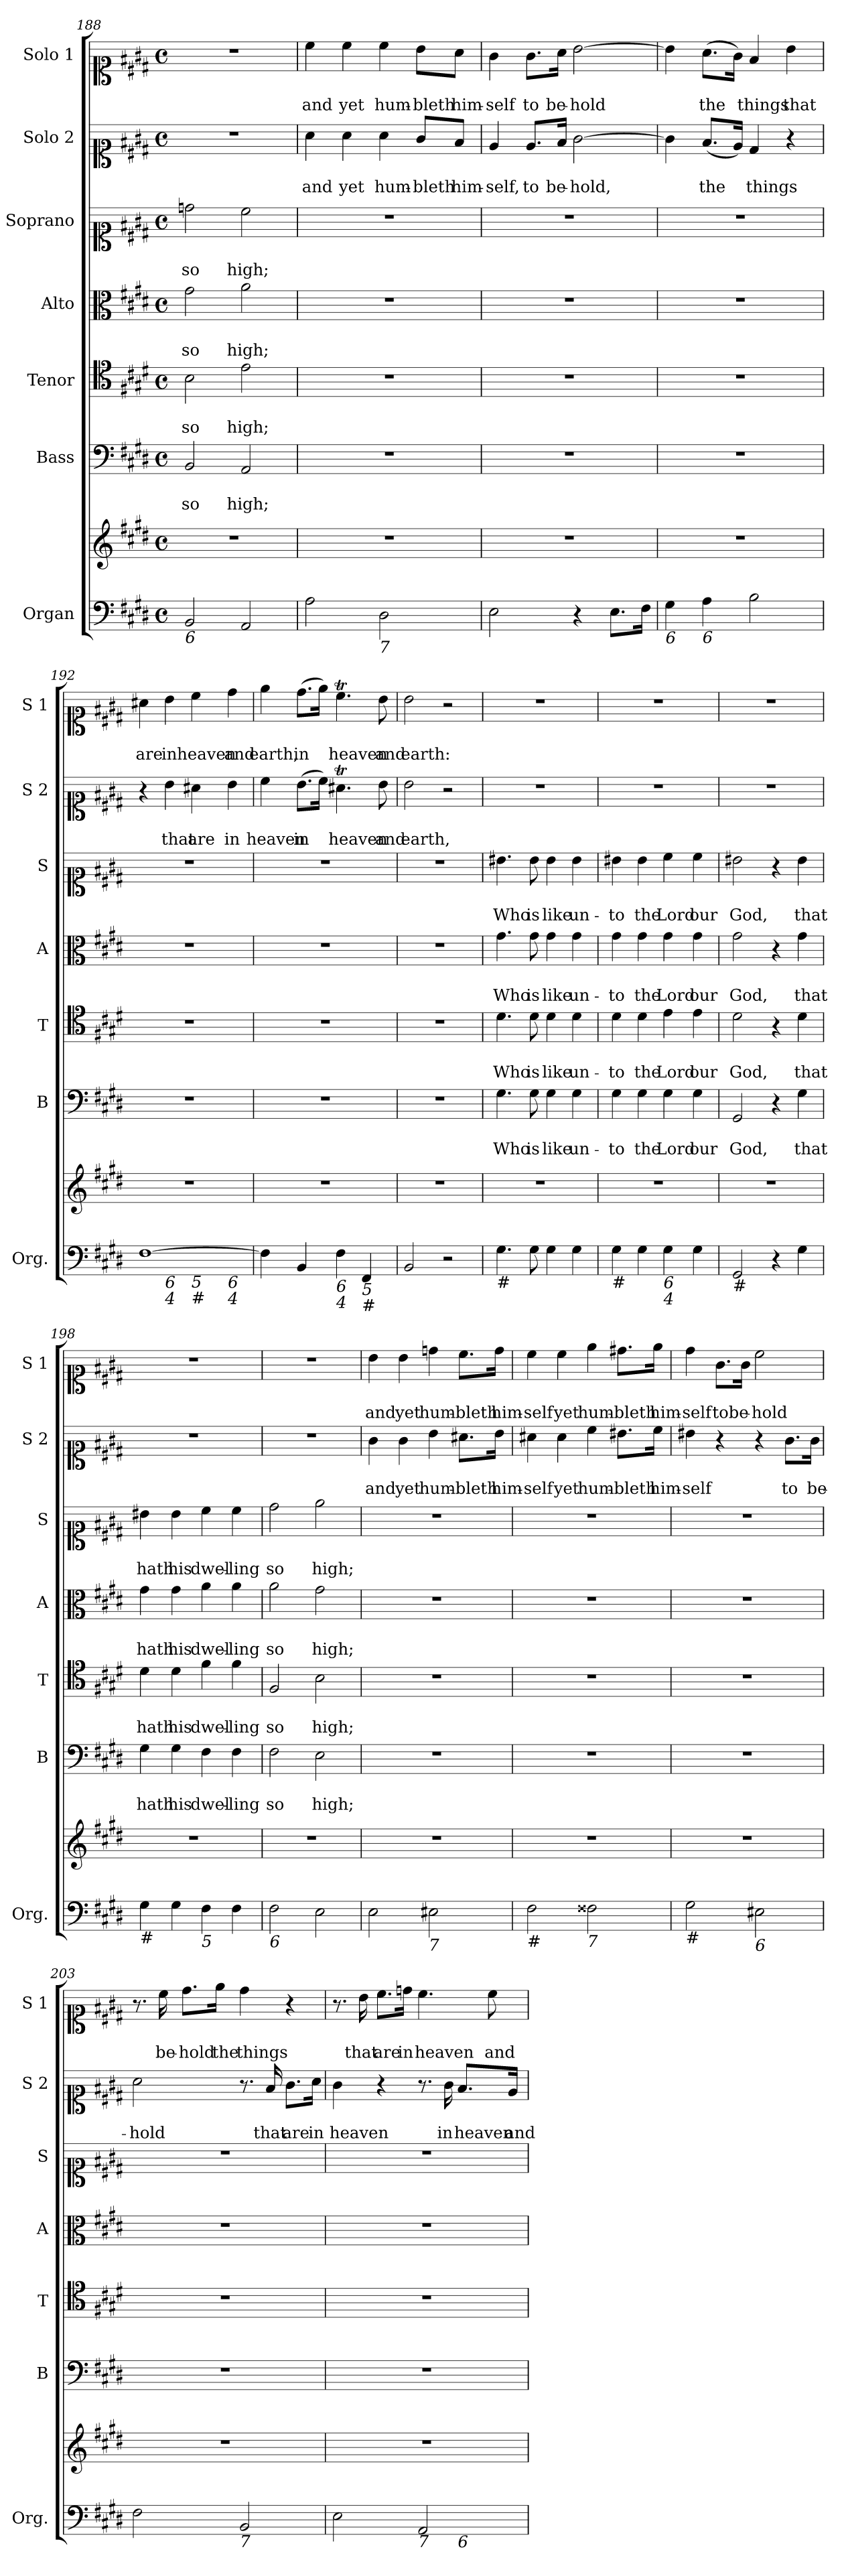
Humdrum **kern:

**kern	**kern	**kern	**text	**text	**kern	**text	**text	**kern	**text	**text	**kern	**text	**text	**kern	**text	**text	**kern	**text	**text
*part7	*part7	*part6	*part6	*part6	*part5	*part5	*part5	*part4	*part4	*part4	*part3	*part3	*part3	*part2	*part2	*part2	*part1	*part1	*part1
*staff8	*staff7	*staff6	*staff6	*staff6	*staff5	*staff5	*staff5	*staff4	*staff4	*staff4	*staff3	*staff3	*staff3	*staff2	*staff2	*staff2	*staff1	*staff1	*staff1
*I"Organ	*	*I"Bass	*	*	*I"Tenor	*	*	*I"Alto	*	*	*I"Soprano	*	*	*I"Solo 2	*	*	*I"Solo 1	*	*
*I'Org.	*	*I'B	*	*	*I'T	*	*	*I'A	*	*	*I'S	*	*	*I'S 2	*	*	*I'S 1	*	*
*clefF4	*clefG2	*clefF4	*	*	*clefC4	*	*	*clefC3	*	*	*clefC1	*	*	*clefC1	*	*	*clefC1	*	*
*k[f#c#g#d#]	*k[f#c#g#d#]	*k[f#c#g#d#]	*	*	*k[f#c#g#d#]	*	*	*k[f#c#g#d#]	*	*	*k[f#c#g#d#]	*	*	*k[f#c#g#d#]	*	*	*k[f#c#g#d#]	*	*
*E:	*E:	*E:	*	*	*E:	*	*	*E:	*	*	*E:	*	*	*E:	*	*	*E:	*	*
*M4/4	*M4/4	*M4/4	*	*	*M4/4	*	*	*M4/4	*	*	*M4/4	*	*	*M4/4	*	*	*M4/4	*	*
*met(c)	*met(c)	*met(c)	*	*	*met(c)	*	*	*met(c)	*	*	*met(c)	*	*	*met(c)	*	*	*met(c)	*	*
=188	=188	=188	=188	=188	=188	=188	=188	=188	=188	=188	=188	=188	=188	=188	=188	=188	=188	=188	=188
!LO:TX:b:i:t=6	!	!	!	!	!	!	!	!	!	!	!	!	!	!	!	!	!	!	!
!	!	!	!	!LO:LY:b	!	!	!LO:LY:b	!	!	!LO:LY:b	!	!	!LO:LY:b	!	!	!	!	!	!
2BB/	1r	2BB/	.	so	2B\	.	so	2g#\	.	so	2ddn\	.	so	1r	.	.	1r	.	.
!	!	!	!	!LO:LY:b	!	!	!LO:LY:b	!	!	!LO:LY:b	!	!	!LO:LY:b	!	!	!	!	!	!
2AA/	.	2AA/	.	high;	2e\	.	high;	2a\	.	high;	2cc#\	.	high;	.	.	.	.	.	.
=189	=189	=189	=189	=189	=189	=189	=189	=189	=189	=189	=189	=189	=189	=189	=189	=189	=189	=189	=189
!	!	!	!	!	!	!	!	!	!	!	!	!	!	!	!	!LO:LY:b	!	!	!LO:LY:b
2A\	1r	1r	.	.	1r	.	.	1r	.	.	1r	.	.	4a\	.	and	4cc#\	.	and
!	!	!	!	!	!	!	!	!	!	!	!	!	!	!	!	!LO:LY:b	!	!	!LO:LY:b
.	.	.	.	.	.	.	.	.	.	.	.	.	.	4a\	.	yet	4cc#\	.	yet
!LO:TX:b:i:t=7	!	!	!	!	!	!	!	!	!	!	!	!	!	!	!	!	!	!	!
!	!	!	!	!	!	!	!	!	!	!	!	!	!	!	!	!LO:LY:b	!	!	!LO:LY:b
2D#\	.	.	.	.	.	.	.	.	.	.	.	.	.	4a\	.	hum-	4cc#\	.	hum-
!	!	!	!	!	!	!	!	!	!	!	!	!	!	!	!	!LO:LY:b	!	!	!LO:LY:b
.	.	.	.	.	.	.	.	.	.	.	.	.	.	8g#/L	.	-bleth	8b\L	.	-bleth
!	!	!	!	!	!	!	!	!	!	!	!	!	!	!	!	!LO:LY:b	!	!	!LO:LY:b
.	.	.	.	.	.	.	.	.	.	.	.	.	.	8f#/J	.	him-	8a\J	.	him-
=190	=190	=190	=190	=190	=190	=190	=190	=190	=190	=190	=190	=190	=190	=190	=190	=190	=190	=190	=190
!	!	!	!	!	!	!	!	!	!	!	!	!	!	!	!	!LO:LY:b	!	!	!LO:LY:b
2E\	1r	1r	.	.	1r	.	.	1r	.	.	1r	.	.	4e/	.	-self,	4g#\	.	-self
!	!	!	!	!	!	!	!	!	!	!	!	!	!	!	!	!LO:LY:b	!	!	!LO:LY:b
.	.	.	.	.	.	.	.	.	.	.	.	.	.	8.e/L	.	to	8.g#\L	.	to
!	!	!	!	!	!	!	!	!	!	!	!	!	!	!	!	!LO:LY:b	!	!	!LO:LY:b
.	.	.	.	.	.	.	.	.	.	.	.	.	.	16f#/Jk	.	be-	16a\Jk	.	be-
!	!	!	!	!	!	!	!	!	!	!	!	!	!	!	!	!LO:LY:b	!	!	!LO:LY:b
4r	.	.	.	.	.	.	.	.	.	.	.	.	.	[2g#\	.	-hold,	[2b\	.	-hold
8.E\L	.	.	.	.	.	.	.	.	.	.	.	.	.	.	.	.	.	.	.
16F#\Jk	.	.	.	.	.	.	.	.	.	.	.	.	.	.	.	.	.	.	.
=191	=191	=191	=191	=191	=191	=191	=191	=191	=191	=191	=191	=191	=191	=191	=191	=191	=191	=191	=191
!LO:TX:b:i:t=6	!	!	!	!	!	!	!	!	!	!	!	!	!	!	!	!	!	!	!
4G#\	1r	1r	.	.	1r	.	.	1r	.	.	1r	.	.	4g#\]	.	.	4b\]	.	.
!LO:TX:b:i:t=6	!	!	!	!	!	!	!	!	!	!	!	!	!	!	!	!	!	!	!
!	!	!	!	!	!	!	!	!	!	!	!	!	!	!	!	!LO:LY:b	!	!	!LO:LY:b
4A\	.	.	.	.	.	.	.	.	.	.	.	.	.	(<8.f#/L	.	the	(>8.a\L	.	the
.	.	.	.	.	.	.	.	.	.	.	.	.	.	16e/Jk)	.	.	16g#\Jk)	.	.
!	!	!	!	!	!	!	!	!	!	!	!	!	!	!	!	!LO:LY:b	!	!	!LO:LY:b
2B\	.	.	.	.	.	.	.	.	.	.	.	.	.	4d#/	.	things	4f#/	.	things
!	!	!	!	!	!	!	!	!	!	!	!	!	!	!	!	!	!	!	!LO:LY:b
.	.	.	.	.	.	.	.	.	.	.	.	.	.	4r	.	.	4b\	.	that
!!LO:PB:g=z
=192	=192	=192	=192	=192	=192	=192	=192	=192	=192	=192	=192	=192	=192	=192	=192	=192	=192	=192	=192
!LO:TX:b:i:t=5	!	!	!	!	!	!	!	!	!	!	!	!	!	!	!	!	!	!	!
!LO:TX:b:t=#	!	!	!	!	!	!	!	!	!	!	!	!	!	!	!	!	!	!	!
!	!	!	!	!	!	!	!	!	!	!	!	!	!	!	!	!	!	!	!LO:LY:b
*^	*	*	*	*	*	*	*	*	*	*	*	*	*	*	*	*	*	*	*
*	*^	*	*	*	*	*	*	*	*	*	*	*	*	*	*	*	*	*	*	*
*	*	*^	*	*	*	*	*	*	*	*	*	*	*	*	*	*	*	*	*	*	*
[1F#	4ryy	2ryy	2.ryy	1r	1r	.	.	1r	.	.	1r	.	.	1r	.	.	4r	.	.	4a#X\	.	are
!	!LO:TX:b:i:t=6	!	!	!	!	!	!	!	!	!	!	!	!	!	!	!	!	!	!	!	!	!
!	!LO:TX:b:i:t=4	!	!	!	!	!	!	!	!	!	!	!	!	!	!	!	!	!	!	!	!	!
!	!	!	!	!	!	!	!	!	!	!	!	!	!	!	!	!	!	!	!LO:LY:b	!	!	!LO:LY:b
.	2.ryy	.	.	.	.	.	.	.	.	.	.	.	.	.	.	.	4b\	.	that	4b\	.	in
!	!	!LO:TX:b:i:t=5	!	!	!	!	!	!	!	!	!	!	!	!	!	!	!	!	!	!	!	!
!	!	!LO:TX:b:t=#	!	!	!	!	!	!	!	!	!	!	!	!	!	!	!	!	!	!	!	!
!	!	!	!	!	!	!	!	!	!	!	!	!	!	!	!	!	!	!	!LO:LY:b	!	!	!LO:LY:b
.	.	2ryy	.	.	.	.	.	.	.	.	.	.	.	.	.	.	4a#X\	.	are	4cc#\	.	heaven
!	!	!	!LO:TX:b:i:t=6	!	!	!	!	!	!	!	!	!	!	!	!	!	!	!	!	!	!	!
!	!	!	!LO:TX:b:i:t=4	!	!	!	!	!	!	!	!	!	!	!	!	!	!	!	!	!	!	!
!	!	!	!	!	!	!	!	!	!	!	!	!	!	!	!	!	!	!	!LO:LY:b	!	!	!LO:LY:b
.	.	.	4ryy	.	.	.	.	.	.	.	.	.	.	.	.	.	4b\	.	in	4dd#\	.	and
=193	=193	=193	=193	=193	=193	=193	=193	=193	=193	=193	=193	=193	=193	=193	=193	=193	=193	=193	=193	=193	=193	=193
!LO:TX:b:i:t=7	!	!	!	!	!	!	!	!	!	!	!	!	!	!	!	!	!	!	!	!	!	!
!LO:TX:b:t=#	!	!	!	!	!	!	!	!	!	!	!	!	!	!	!	!	!	!	!	!	!	!
!	!	!	!	!	!	!	!	!	!	!	!	!	!	!	!	!	!	!	!LO:LY:b	!	!	!LO:LY:b
*v	*v	*v	*v	*	*	*	*	*	*	*	*	*	*	*	*	*	*	*	*	*	*	*
4F#\]	1r	1r	.	.	1r	.	.	1r	.	.	1r	.	.	4cc#\	.	heaven	4ee\	.	earth,
!	!	!	!	!	!	!	!	!	!	!	!	!	!	!	!	!LO:LY:b	!	!	!LO:LY:b
4BB/	.	.	.	.	.	.	.	.	.	.	.	.	.	(>8.b\L	.	in	(>8.dd#\L	.	in
.	.	.	.	.	.	.	.	.	.	.	.	.	.	16cc#\Jk)	.	.	16ee\Jk)	.	.
!LO:TX:b:i:t=6	!	!	!	!	!	!	!	!	!	!	!	!	!	!	!	!	!	!	!
!LO:TX:b:i:t=4	!	!	!	!	!	!	!	!	!	!	!	!	!	!	!	!	!	!	!
!	!	!	!	!	!	!	!	!	!	!	!	!	!	!	!	!LO:LY:b	!	!	!LO:LY:b
4F#\	.	.	.	.	.	.	.	.	.	.	.	.	.	4.a#Xt\	.	heaven	4.cc#T\	.	heaven
!LO:TX:b:i:t=5	!	!	!	!	!	!	!	!	!	!	!	!	!	!	!	!	!	!	!
!LO:TX:b:t=#	!	!	!	!	!	!	!	!	!	!	!	!	!	!	!	!	!	!	!
4FF#/	.	.	.	.	.	.	.	.	.	.	.	.	.	.	.	.	.	.	.
!	!	!	!	!	!	!	!	!	!	!	!	!	!	!	!	!LO:LY:b	!	!	!LO:LY:b
.	.	.	.	.	.	.	.	.	.	.	.	.	.	8b\	.	and	8b\	.	and
=194	=194	=194	=194	=194	=194	=194	=194	=194	=194	=194	=194	=194	=194	=194	=194	=194	=194	=194	=194
!	!	!	!	!	!	!	!	!	!	!	!	!	!	!	!	!LO:LY:b	!	!	!LO:LY:b
2BB/	1r	1r	.	.	1r	.	.	1r	.	.	1r	.	.	2b\	.	earth,	2b\	.	earth:
2r	.	.	.	.	.	.	.	.	.	.	.	.	.	2r	.	.	2r	.	.
=195	=195	=195	=195	=195	=195	=195	=195	=195	=195	=195	=195	=195	=195	=195	=195	=195	=195	=195	=195
!LO:TX:b:t=#	!	!	!	!	!	!	!	!	!	!	!	!	!	!	!	!	!	!	!
!	!	!	!	!LO:LY:b	!	!	!LO:LY:b	!	!	!LO:LY:b	!	!	!LO:LY:b	!	!	!	!	!	!
4.G#\	1r	4.G#\	.	Who	4.d#\	.	Who	4.g#\	.	Who	4.b#X\	.	Who	1r	.	.	1r	.	.
!	!	!	!	!LO:LY:b	!	!	!LO:LY:b	!	!	!LO:LY:b	!	!	!LO:LY:b	!	!	!	!	!	!
8G#\	.	8G#\	.	is	8d#\	.	is	8g#\	.	is	8b#\	.	is	.	.	.	.	.	.
!	!	!	!	!LO:LY:b	!	!	!LO:LY:b	!	!	!LO:LY:b	!	!	!LO:LY:b	!	!	!	!	!	!
4G#\	.	4G#\	.	like	4d#\	.	like	4g#\	.	like	4b#\	.	like	.	.	.	.	.	.
!	!	!	!	!LO:LY:b	!	!	!LO:LY:b	!	!	!LO:LY:b	!	!	!LO:LY:b	!	!	!	!	!	!
4G#\	.	4G#\	.	un-	4d#\	.	un-	4g#\	.	un-	4b#\	.	un-	.	.	.	.	.	.
=196	=196	=196	=196	=196	=196	=196	=196	=196	=196	=196	=196	=196	=196	=196	=196	=196	=196	=196	=196
!LO:TX:b:t=#	!	!	!	!	!	!	!	!	!	!	!	!	!	!	!	!	!	!	!
!	!	!	!	!LO:LY:b	!	!	!LO:LY:b	!	!	!LO:LY:b	!	!	!LO:LY:b	!	!	!	!	!	!
4G#\	1r	4G#\	.	-to	4d#\	.	-to	4g#\	.	-to	4b#X\	.	-to	1r	.	.	1r	.	.
!	!	!	!	!LO:LY:b	!	!	!LO:LY:b	!	!	!LO:LY:b	!	!	!LO:LY:b	!	!	!	!	!	!
4G#\	.	4G#\	.	the	4d#\	.	the	4g#\	.	the	4b#\	.	the	.	.	.	.	.	.
!LO:TX:b:i:t=6	!	!	!	!	!	!	!	!	!	!	!	!	!	!	!	!	!	!	!
!LO:TX:b:i:t=4	!	!	!	!	!	!	!	!	!	!	!	!	!	!	!	!	!	!	!
!	!	!	!	!LO:LY:b	!	!	!LO:LY:b	!	!	!LO:LY:b	!	!	!LO:LY:b	!	!	!	!	!	!
4G#\	.	4G#\	.	Lord	4e\	.	Lord	4g#\	.	Lord	4cc#\	.	Lord	.	.	.	.	.	.
!	!	!	!	!LO:LY:b	!	!	!LO:LY:b	!	!	!LO:LY:b	!	!	!LO:LY:b	!	!	!	!	!	!
4G#\	.	4G#\	.	our	4e\	.	our	4g#\	.	our	4cc#\	.	our	.	.	.	.	.	.
!!LO:PB:g=z
=197	=197	=197	=197	=197	=197	=197	=197	=197	=197	=197	=197	=197	=197	=197	=197	=197	=197	=197	=197
!LO:TX:b:t=#	!	!	!	!	!	!	!	!	!	!	!	!	!	!	!	!	!	!	!
!	!	!	!	!LO:LY:b	!	!	!LO:LY:b	!	!	!LO:LY:b	!	!	!LO:LY:b	!	!	!	!	!	!
2GG#/	1r	2GG#/	.	God,	2d#\	.	God,	2g#\	.	God,	2b#X\	.	God,	1r	.	.	1r	.	.
4r	.	4r	.	.	4r	.	.	4r	.	.	4r	.	.	.	.	.	.	.	.
!	!	!	!	!LO:LY:b	!	!	!LO:LY:b	!	!	!LO:LY:b	!	!	!LO:LY:b	!	!	!	!	!	!
4G#\	.	4G#\	.	that	4d#\	.	that	4g#\	.	that	4b#\	.	that	.	.	.	.	.	.
=198	=198	=198	=198	=198	=198	=198	=198	=198	=198	=198	=198	=198	=198	=198	=198	=198	=198	=198	=198
!LO:TX:b:t=#	!	!	!	!	!	!	!	!	!	!	!	!	!	!	!	!	!	!	!
!	!	!	!	!LO:LY:b	!	!	!LO:LY:b	!	!	!LO:LY:b	!	!	!LO:LY:b	!	!	!	!	!	!
4G#\	1r	4G#\	.	hath	4d#\	.	hath	4g#\	.	hath	4b#X\	.	hath	1r	.	.	1r	.	.
!	!	!	!	!LO:LY:b	!	!	!LO:LY:b	!	!	!LO:LY:b	!	!	!LO:LY:b	!	!	!	!	!	!
4G#\	.	4G#\	.	his	4d#\	.	his	4g#\	.	his	4b#\	.	his	.	.	.	.	.	.
!LO:TX:b:i:t=5	!	!	!	!	!	!	!	!	!	!	!	!	!	!	!	!	!	!	!
!	!	!	!	!LO:LY:b	!	!	!LO:LY:b	!	!	!LO:LY:b	!	!	!LO:LY:b	!	!	!	!	!	!
4F#\	.	4F#\	.	dwel-	4f#\	.	dwel-	4a\	.	dwel-	4cc#\	.	dwel-	.	.	.	.	.	.
!	!	!	!	!LO:LY:b	!	!	!LO:LY:b	!	!	!LO:LY:b	!	!	!LO:LY:b	!	!	!	!	!	!
4F#\	.	4F#\	.	-ling	4f#\	.	-ling	4a\	.	-ling	4cc#\	.	-ling	.	.	.	.	.	.
=199	=199	=199	=199	=199	=199	=199	=199	=199	=199	=199	=199	=199	=199	=199	=199	=199	=199	=199	=199
!LO:TX:b:i:t=6	!	!	!	!	!	!	!	!	!	!	!	!	!	!	!	!	!	!	!
!	!	!	!	!LO:LY:b	!	!	!LO:LY:b	!	!	!LO:LY:b	!	!	!LO:LY:b	!	!	!	!	!	!
2F#\	1r	2F#\	.	so	2F#/	.	so	2a\	.	so	2dd#\	.	so	1r	.	.	1r	.	.
!	!	!	!	!LO:LY:b	!	!	!LO:LY:b	!	!	!LO:LY:b	!	!	!LO:LY:b	!	!	!	!	!	!
2E\	.	2E\	.	high;	2B\	.	high;	2g#\	.	high;	2ee\	.	high;	.	.	.	.	.	.
=200	=200	=200	=200	=200	=200	=200	=200	=200	=200	=200	=200	=200	=200	=200	=200	=200	=200	=200	=200
!	!	!	!	!	!	!	!	!	!	!	!	!	!	!	!	!LO:LY:b	!	!	!LO:LY:b
2E\	1r	1r	.	.	1r	.	.	1r	.	.	1r	.	.	4g#\	.	and	4b\	.	and
!	!	!	!	!	!	!	!	!	!	!	!	!	!	!	!	!LO:LY:b	!	!	!LO:LY:b
.	.	.	.	.	.	.	.	.	.	.	.	.	.	4g#\	.	yet	4b\	.	yet
!LO:TX:b:i:t=7	!	!	!	!	!	!	!	!	!	!	!	!	!	!	!	!	!	!	!
!	!	!	!	!	!	!	!	!	!	!	!	!	!	!	!	!LO:LY:b	!	!	!LO:LY:b
2E#X\	.	.	.	.	.	.	.	.	.	.	.	.	.	4b\	.	hum-	4ddn\	.	hum-
!	!	!	!	!	!	!	!	!	!	!	!	!	!	!	!	!LO:LY:b	!	!	!LO:LY:b
.	.	.	.	.	.	.	.	.	.	.	.	.	.	8.a#X\L	.	-bleth	8.cc#\L	.	-bleth
!	!	!	!	!	!	!	!	!	!	!	!	!	!	!	!	!LO:LY:b	!	!	!LO:LY:b
.	.	.	.	.	.	.	.	.	.	.	.	.	.	16b\Jk	.	him-	16dd\Jk	.	him-
=201	=201	=201	=201	=201	=201	=201	=201	=201	=201	=201	=201	=201	=201	=201	=201	=201	=201	=201	=201
!LO:TX:b:t=#	!	!	!	!	!	!	!	!	!	!	!	!	!	!	!	!	!	!	!
!	!	!	!	!	!	!	!	!	!	!	!	!	!	!	!	!LO:LY:b	!	!	!LO:LY:b
2F#\	1r	1r	.	.	1r	.	.	1r	.	.	1r	.	.	4a#X\	.	-self	4cc#\	.	-self
!	!	!	!	!	!	!	!	!	!	!	!	!	!	!	!	!LO:LY:b	!	!	!LO:LY:b
.	.	.	.	.	.	.	.	.	.	.	.	.	.	4a#\	.	yet	4cc#\	.	yet
!LO:TX:b:i:t=7	!	!	!	!	!	!	!	!	!	!	!	!	!	!	!	!	!	!	!
!	!	!	!	!	!	!	!	!	!	!	!	!	!	!	!	!LO:LY:b	!	!	!LO:LY:b
2F##X\	.	.	.	.	.	.	.	.	.	.	.	.	.	4cc#\	.	hum-	4ee\	.	hum-
!	!	!	!	!	!	!	!	!	!	!	!	!	!	!	!	!LO:LY:b	!	!	!LO:LY:b
.	.	.	.	.	.	.	.	.	.	.	.	.	.	8.b#X\L	.	-bleth	8.dd#X\L	.	-bleth
!	!	!	!	!	!	!	!	!	!	!	!	!	!	!	!	!LO:LY:b	!	!	!LO:LY:b
.	.	.	.	.	.	.	.	.	.	.	.	.	.	16cc#\Jk	.	him-	16ee\Jk	.	him-
!!LO:LB:g=z
=202	=202	=202	=202	=202	=202	=202	=202	=202	=202	=202	=202	=202	=202	=202	=202	=202	=202	=202	=202
!LO:TX:b:t=#	!	!	!	!	!	!	!	!	!	!	!	!	!	!	!	!	!	!	!
!	!	!	!	!	!	!	!	!	!	!	!	!	!	!	!	!LO:LY:b	!	!	!LO:LY:b
2G#\	1r	1r	.	.	1r	.	.	1r	.	.	1r	.	.	4b#X\	.	-self	4dd#\	.	-self
!	!	!	!	!	!	!	!	!	!	!	!	!	!	!	!	!	!	!	!LO:LY:b
.	.	.	.	.	.	.	.	.	.	.	.	.	.	4r	.	.	8.g#\L	.	to
!	!	!	!	!	!	!	!	!	!	!	!	!	!	!	!	!	!	!	!LO:LY:b
.	.	.	.	.	.	.	.	.	.	.	.	.	.	.	.	.	16g#\Jk	.	be-
!LO:TX:b:i:t=6	!	!	!	!	!	!	!	!	!	!	!	!	!	!	!	!	!	!	!
!	!	!	!	!	!	!	!	!	!	!	!	!	!	!	!	!	!	!	!LO:LY:b
2E#X\	.	.	.	.	.	.	.	.	.	.	.	.	.	4r	.	.	2cc#\	.	-hold
!	!	!	!	!	!	!	!	!	!	!	!	!	!	!	!	!LO:LY:b	!	!	!
.	.	.	.	.	.	.	.	.	.	.	.	.	.	8.g#\L	.	to	.	.	.
!	!	!	!	!	!	!	!	!	!	!	!	!	!	!	!	!LO:LY:b	!	!	!
.	.	.	.	.	.	.	.	.	.	.	.	.	.	16g#\Jk	.	be-	.	.	.
=203	=203	=203	=203	=203	=203	=203	=203	=203	=203	=203	=203	=203	=203	=203	=203	=203	=203	=203	=203
!	!	!	!	!	!	!	!	!	!	!	!	!	!	!	!	!LO:LY:b	!	!	!
2F#\	1r	1r	.	.	1r	.	.	1r	.	.	1r	.	.	2a\	.	-hold	8.r	.	.
!	!	!	!	!	!	!	!	!	!	!	!	!	!	!	!	!	!	!	!LO:LY:b
.	.	.	.	.	.	.	.	.	.	.	.	.	.	.	.	.	16cc#\	.	be-
!	!	!	!	!	!	!	!	!	!	!	!	!	!	!	!	!	!	!	!LO:LY:b
.	.	.	.	.	.	.	.	.	.	.	.	.	.	.	.	.	8.dd#\L	.	-hold
!	!	!	!	!	!	!	!	!	!	!	!	!	!	!	!	!	!	!	!LO:LY:b
.	.	.	.	.	.	.	.	.	.	.	.	.	.	.	.	.	16ee\Jk	.	the
!LO:TX:b:i:t=7	!	!	!	!	!	!	!	!	!	!	!	!	!	!	!	!	!	!	!
!	!	!	!	!	!	!	!	!	!	!	!	!	!	!	!	!	!	!	!LO:LY:b
2BB/	.	.	.	.	.	.	.	.	.	.	.	.	.	8.r	.	.	4dd#\	.	things
!	!	!	!	!	!	!	!	!	!	!	!	!	!	!	!	!LO:LY:b	!	!	!
.	.	.	.	.	.	.	.	.	.	.	.	.	.	16f#/	.	that	.	.	.
!	!	!	!	!	!	!	!	!	!	!	!	!	!	!	!	!LO:LY:b	!	!	!
.	.	.	.	.	.	.	.	.	.	.	.	.	.	8.g#\L	.	are	4r	.	.
!	!	!	!	!	!	!	!	!	!	!	!	!	!	!	!	!LO:LY:b	!	!	!
.	.	.	.	.	.	.	.	.	.	.	.	.	.	16a\Jk	.	in	.	.	.
=204	=204	=204	=204	=204	=204	=204	=204	=204	=204	=204	=204	=204	=204	=204	=204	=204	=204	=204	=204
!	!	!	!	!	!	!	!	!	!	!	!	!	!	!	!	!LO:LY:b	!	!	!
*^	*	*	*	*	*	*	*	*	*	*	*	*	*	*	*	*	*	*	*
2E\	2.ryy	1r	1r	.	.	1r	.	.	1r	.	.	1r	.	.	4g#\	.	heaven	8.r	.	.
!	!	!	!	!	!	!	!	!	!	!	!	!	!	!	!	!	!	!	!	!LO:LY:b
.	.	.	.	.	.	.	.	.	.	.	.	.	.	.	.	.	.	16b\	.	that
!	!	!	!	!	!	!	!	!	!	!	!	!	!	!	!	!	!	!	!	!LO:LY:b
.	.	.	.	.	.	.	.	.	.	.	.	.	.	.	4r	.	.	8.cc#\L	.	are
!	!	!	!	!	!	!	!	!	!	!	!	!	!	!	!	!	!	!	!	!LO:LY:b
.	.	.	.	.	.	.	.	.	.	.	.	.	.	.	.	.	.	16ddn\Jk	.	in
!LO:TX:b:i:t=7	!	!	!	!	!	!	!	!	!	!	!	!	!	!	!	!	!	!	!	!
!	!	!	!	!	!	!	!	!	!	!	!	!	!	!	!	!	!	!	!	!LO:LY:b
2AA/	.	.	.	.	.	.	.	.	.	.	.	.	.	.	8.r	.	.	4.cc#\	.	heaven
!	!	!	!	!	!	!	!	!	!	!	!	!	!	!	!	!	!LO:LY:b	!	!	!
.	.	.	.	.	.	.	.	.	.	.	.	.	.	.	16g#\	.	in	.	.	.
!	!LO:TX:b:i:t=6	!	!	!	!	!	!	!	!	!	!	!	!	!	!	!	!	!	!	!
!	!	!	!	!	!	!	!	!	!	!	!	!	!	!	!	!	!LO:LY:b	!	!	!
.	4ryy	.	.	.	.	.	.	.	.	.	.	.	.	.	8.f#/L	.	heaven	.	.	.
!	!	!	!	!	!	!	!	!	!	!	!	!	!	!	!	!	!	!	!	!LO:LY:b
.	.	.	.	.	.	.	.	.	.	.	.	.	.	.	.	.	.	8cc#\	.	and
!	!	!	!	!	!	!	!	!	!	!	!	!	!	!	!	!	!LO:LY:b	!	!	!
.	.	.	.	.	.	.	.	.	.	.	.	.	.	.	16e/Jk	.	and	.	.	.
*v	*v	*	*	*	*	*	*	*	*	*	*	*	*	*	*	*	*	*	*	*
=	=	=	=	=	=	=	=	=	=	=	=	=	=	=	=	=	=	=	=
*-	*-	*-	*-	*-	*-	*-	*-	*-	*-	*-	*-	*-	*-	*-	*-	*-	*-	*-	*-
